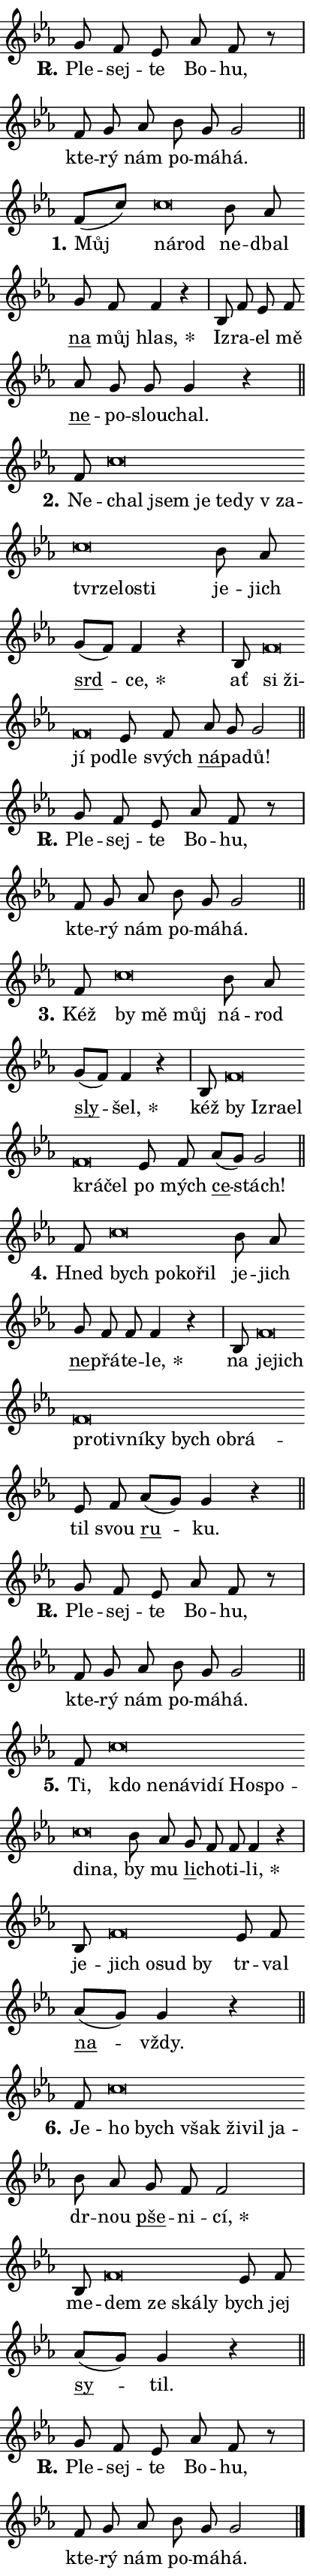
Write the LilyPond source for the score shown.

\version "2.24.0"
\header { tagline = "" }
\paper {
  indent = 0\cm
  top-margin = 0\cm
  right-margin = 0.13\cm % to fit lyric hyphens
  bottom-margin = 0\cm
  left-margin = 0\cm
  paper-width = 7\cm
  page-breaking = #ly:one-page-breaking
  system-system-spacing.basic-distance = #11
  score-system-spacing.basic-distance = #11
  ragged-last = ##f
}


%% Author: Thomas Morley
%% https://lists.gnu.org/archive/html/lilypond-user/2020-05/msg00002.html
#(define (line-position grob)
"Returns position of @var[grob} in current system:
   @code{'start}, if at first time-step
   @code{'end}, if at last time-step
   @code{'middle} otherwise
"
  (let* ((col (ly:item-get-column grob))
         (ln (ly:grob-object col 'left-neighbor))
         (rn (ly:grob-object col 'right-neighbor))
         (col-to-check-left (if (ly:grob? ln) ln col))
         (col-to-check-right (if (ly:grob? rn) rn col))
         (break-dir-left
           (and
             (ly:grob-property col-to-check-left 'non-musical #f)
             (ly:item-break-dir col-to-check-left)))
         (break-dir-right
           (and
             (ly:grob-property col-to-check-right 'non-musical #f)
             (ly:item-break-dir col-to-check-right))))
        (cond ((eqv? 1 break-dir-left) 'start)
              ((eqv? -1 break-dir-right) 'end)
              (else 'middle))))

#(define (tranparent-at-line-position vctor)
  (lambda (grob)
  "Relying on @code{line-position} select the relevant enry from @var{vctor}.
Used to determine transparency,"
    (case (line-position grob)
      ((end) (not (vector-ref vctor 0)))
      ((middle) (not (vector-ref vctor 1)))
      ((start) (not (vector-ref vctor 2))))))

noteHeadBreakVisibility =
#(define-music-function (break-visibility)(vector?)
"Makes @code{NoteHead}s transparent relying on @var{break-visibility}"
#{
  \override NoteHead.transparent =
    #(tranparent-at-line-position break-visibility)
#})

#(define delete-ledgers-for-transparent-note-heads
  (lambda (grob)
    "Reads whether a @code{NoteHead} is transparent.
If so this @code{NoteHead} is removed from @code{'note-heads} from
@var{grob}, which is supposed to be @code{LedgerLineSpanner}.
As a result ledgers are not printed for this @code{NoteHead}"
    (let* ((nhds-array (ly:grob-object grob 'note-heads))
           (nhds-list
             (if (ly:grob-array? nhds-array)
                 (ly:grob-array->list nhds-array)
                 '()))
           ;; Relies on the transparent-property being done before
           ;; Staff.LedgerLineSpanner.after-line-breaking is executed.
           ;; This is fragile ...
           (to-keep
             (remove
               (lambda (nhd)
                 (ly:grob-property nhd 'transparent #f))
               nhds-list)))
      ;; TODO find a better method to iterate over grob-arrays, similiar
      ;; to filter/remove etc for lists
      ;; For now rebuilt from scratch
      (set! (ly:grob-object grob 'note-heads)  '())
      (for-each
        (lambda (nhd)
          (ly:pointer-group-interface::add-grob grob 'note-heads nhd))
        to-keep))))

squashNotes = {
  \override NoteHead.X-extent = #'(-0.2 . 0.2)
  \override NoteHead.Y-extent = #'(-0.75 . 0)
  \override NoteHead.stencil =
    #(lambda (grob)
       (let ((pos (ly:grob-property grob 'staff-position)))
         (begin
           (if (< pos -7) (display "ERROR: Lower brevis then expected\n") (display "OK: Expected brevis position\n"))
           (if (<= pos -6) ly:text-interface::print ly:note-head::print))))
}
unSquashNotes = {
  \revert NoteHead.X-extent
  \revert NoteHead.Y-extent
  \revert NoteHead.stencil
}

hideNotes = \noteHeadBreakVisibility #begin-of-line-visible
unHideNotes = \noteHeadBreakVisibility #all-visible

% work-around for resetting accidentals
% https://lilypond.org/doc/v2.23/Documentation/notation/displaying-rhythms#unmetered-music
cadenzaMeasure = {
  \cadenzaOff
  \partial 1024 s1024
  \cadenzaOn
}

#(define-markup-command (accent layout props text) (markup?)
  "Underline accented syllable"
  (interpret-markup layout props
    #{\markup \override #'(offset . 4.3) \underline { #text }#}))

responsum = \markup \concat {
  "R" \hspace #-1.05 \path #0.1 #'((moveto 0 0.07) (lineto 0.9 0.8)) \hspace #0.05 "."
}

spaceSize = #0.6828661417322834 % exact space size for TeX Gyre Schola

\layout {
  \context {
    \Staff
    \remove "Time_signature_engraver"
    \override LedgerLineSpanner.after-line-breaking = #delete-ledgers-for-transparent-note-heads
  }
  \context {
    \Lyrics {
      \override LyricSpace.minimum-distance = \spaceSize
      \override LyricText.font-name = #"TeX Gyre Schola"
      \override LyricText.font-size = 1
      \override StanzaNumber.font-name = #"TeX Gyre Schola Bold"
      \override StanzaNumber.font-size = 1
    }
  }
  \context {
    \Score 
    \override NoteHead.text =
      #(lambda (grob) 
        (let ((pos (ly:grob-property grob 'staff-position)))
          #{\markup {
            \combine
              \halign #-0.55 \raise #(if (= pos -6) 0 0.5) \override #'(thickness . 2) \draw-line #'(3.2 . 0)
              \musicglyph "noteheads.sM1"
          }#}))
  }
}

% magnetic-lyrics.ily
%
%   written by
%     Jean Abou Samra <jean@abou-samra.fr>
%     Werner Lemberg <wl@gnu.org>
%
%   adapted by
%     Jiri Hon <jiri.hon@gmail.com>
%
% Version 2022-Apr-15

% https://www.mail-archive.com/lilypond-user@gnu.org/msg149350.html

#(define (Left_hyphen_pointer_engraver context)
   "Collect syllable-hyphen-syllable occurrences in lyrics and store
them in properties.  This engraver only looks to the left.  For
example, if the lyrics input is @code{foo -- bar}, it does the
following.

@itemize @bullet
@item
Set the @code{text} property of the @code{LyricHyphen} grob between
@q{foo} and @q{bar} to @code{foo}.

@item
Set the @code{left-hyphen} property of the @code{LyricText} grob with
text @q{foo} to the @code{LyricHyphen} grob between @q{foo} and
@q{bar}.
@end itemize

Use this auxiliary engraver in combination with the
@code{lyric-@/text::@/apply-@/magnetic-@/offset!} hook."
   (let ((hyphen #f)
         (text #f))
     (make-engraver
      (acknowledgers
       ((lyric-syllable-interface engraver grob source-engraver)
        (set! text grob)))
      (end-acknowledgers
       ((lyric-hyphen-interface engraver grob source-engraver)
        ;(when (not (grob::has-interface grob 'lyric-space-interface))
          (set! hyphen grob)));)
      ((stop-translation-timestep engraver)
       (when (and text hyphen)
         (ly:grob-set-object! text 'left-hyphen hyphen))
       (set! text #f)
       (set! hyphen #f)))))

#(define (lyric-text::apply-magnetic-offset! grob)
   "If the space between two syllables is less than the value in
property @code{LyricText@/.details@/.squash-threshold}, move the right
syllable to the left so that it gets concatenated with the left
syllable.

Use this function as a hook for
@code{LyricText@/.after-@/line-@/breaking} if the
@code{Left_@/hyphen_@/pointer_@/engraver} is active."
   (let ((hyphen (ly:grob-object grob 'left-hyphen #f)))
     (when hyphen
       (let ((left-text (ly:spanner-bound hyphen LEFT)))
         (when (grob::has-interface left-text 'lyric-syllable-interface)
           (let* ((common (ly:grob-common-refpoint grob left-text X))
                  (this-x-ext (ly:grob-extent grob common X))
                  (left-x-ext
                   (begin
                     ;; Trigger magnetism for left-text.
                     (ly:grob-property left-text 'after-line-breaking)
                     (ly:grob-extent left-text common X)))
                  ;; `delta` is the gap width between two syllables.
                  (delta (- (interval-start this-x-ext)
                            (interval-end left-x-ext)))
                  (details (ly:grob-property grob 'details))
                  (threshold (assoc-get 'squash-threshold details 0.2)))
             (when (< delta threshold)
               (let* (;; We have to manipulate the input text so that
                      ;; ligatures crossing syllable boundaries are not
                      ;; disabled.  For languages based on the Latin
                      ;; script this is essentially a beautification.
                      ;; However, for non-Western scripts it can be a
                      ;; necessity.
                      (lt (ly:grob-property left-text 'text))
                      (rt (ly:grob-property grob 'text))
                      (is-space (grob::has-interface hyphen 'lyric-space-interface))
                      (space (if is-space " " ""))
                      (extra-delta (if is-space spaceSize 0))
                      ;; Append new syllable.
                      (ltrt-space (if (and (string? lt) (string? rt))
                                (string-append lt space rt)
                                (make-concat-markup (list lt space rt))))
                      ;; Right-align `ltrt` to the right side.
                      (ltrt-space-markup (grob-interpret-markup
                               grob
                               (make-translate-markup
                                (cons (interval-length this-x-ext) 0)
                                (make-right-align-markup ltrt-space)))))
                 (begin
                   ;; Don't print `left-text`.
                   (ly:grob-set-property! left-text 'stencil #f)
                   ;; Set text and stencil (which holds all collected
                   ;; syllables so far) and shift it to the left.
                   (ly:grob-set-property! grob 'text ltrt-space)
                   (ly:grob-set-property! grob 'stencil ltrt-space-markup)
                   (ly:grob-translate-axis! grob (- (- delta extra-delta)) X))))))))))


#(define (lyric-hyphen::displace-bounds-first grob)
   ;; Make very sure this callback isn't triggered too early.
   (let ((left (ly:spanner-bound grob LEFT))
         (right (ly:spanner-bound grob RIGHT)))
     (ly:grob-property left 'after-line-breaking)
     (ly:grob-property right 'after-line-breaking)
     (ly:lyric-hyphen::print grob)))

squashThreshold = #0.4

\layout {
  \context {
    \Lyrics
    \consists #Left_hyphen_pointer_engraver
    \override LyricText.after-line-breaking =
      #lyric-text::apply-magnetic-offset!
    \override LyricHyphen.stencil = #lyric-hyphen::displace-bounds-first
    \override LyricText.details.squash-threshold = \squashThreshold
    \override LyricHyphen.minimum-distance = 0
    \override LyricHyphen.minimum-length = \squashThreshold
  }
}

squashText = \override LyricText.details.squash-threshold = 9999
unSquashText = \override LyricText.details.squash-threshold = \squashThreshold

leftText = \override LyricText.self-alignment-X = #LEFT
unLeftText = \revert LyricText.self-alignment-X

starOffset = #(lambda (grob) 
                (let ((x_offset (ly:self-alignment-interface::aligned-on-x-parent grob)))
                  (if (= x_offset 0) 0 (+ x_offset 1.2))))

star = #(define-music-function (syllable)(string?)
"Append star separator at the end of a syllable"
#{
  \once \override LyricText.X-offset = #starOffset
  \lyricmode { \markup {
    #syllable
    \override #'((font-name . "TeX Gyre Schola Bold")) \hspace #0.2 \lower #0.65 \larger "*"
  } }
#})

starAccent = #(define-music-function (syllable)(string?)
"Append star separator at the end of a syllable and make accent"
#{
  \once \override LyricText.X-offset = #starOffset
  \lyricmode { \markup {
    \accent #syllable
    \override #'((font-name . "TeX Gyre Schola Bold")) \hspace #0.2 \lower #0.65 \larger "*"
  } }
#})

breath = #(define-music-function (syllable)(string?)
"Append breathing indicator at the end of a syllable"
#{
  \lyricmode { \markup { #syllable "+" } }
#})

optionalBreath = #(define-music-function (syllable)(string?)
"Append optional breathing indicator at the end of a syllable"
#{
  \lyricmode { \markup { #syllable "(+)" } }
#})


\score {
    <<
        \new Voice = "melody" { \cadenzaOn \key es \major \relative { g'8 f es as f r \cadenzaMeasure \bar "|" f g as \bar "" bes g g2 \cadenzaMeasure \bar "||" \break } }
        \new Lyrics \lyricsto "melody" { \lyricmode { \set stanza = \responsum
Ple -- sej -- te Bo -- hu, kte -- rý nám po -- má -- há. } }
    >>
    \layout {}
}

\score {
    <<
        \new Voice = "melody" { \cadenzaOn \key es \major \relative { f'8[( c')] \squashNotes c\breve*1/16 \hideNotes \breve*1/16 \bar "" \unHideNotes \unSquashNotes bes8 as \bar "" g f f4 r \cadenzaMeasure \bar "|" bes,8 f'8 es8 f \bar "" as g g g4 r \cadenzaMeasure \bar "||" \break } }
        \new Lyrics \lyricsto "melody" { \lyricmode { \set stanza = "1."
Můj \leftText ná -- \squashText rod \unLeftText \unSquashText ne -- dbal \markup \accent na můj \star hlas, Iz -- ra -- el mě \markup \accent ne -- po -- slou -- chal. } }
    >>
    \layout {}
}

\score {
    <<
        \new Voice = "melody" { \cadenzaOn \key es \major \relative { f'8 \squashNotes c'\breve*1/16 \hideNotes \breve*1/16 \bar "" \breve*1/16 \bar "" \breve*1/16 \bar "" \breve*1/16 \bar "" \breve*1/16 \bar "" \breve*1/16 \bar "" \breve*1/16 \bar "" \breve*1/16 \breve*1/16 \bar "" \unHideNotes \unSquashNotes bes8 as \bar "" g[( f)] f4 r \cadenzaMeasure \bar "|" bes,8 \squashNotes f'\breve*1/16 \hideNotes \breve*1/16 \bar "" \breve*1/16 \breve*1/16 \bar "" \unHideNotes \unSquashNotes es8 f \bar "" as g g2 \cadenzaMeasure \bar "||" \break } }
        \new Lyrics \lyricsto "melody" { \lyricmode { \set stanza = "2."
Ne -- \leftText chal \squashText jsem je te -- dy "v za" -- tvr -- ze -- lo -- sti \unLeftText \unSquashText je -- jich \markup \accent srd -- \star ce, ať \leftText si \squashText ži -- jí po -- \unLeftText \unSquashText dle svých \markup \accent ná -- pa -- dů! } }
    >>
    \layout {}
}

\score {
    <<
        \new Voice = "melody" { \cadenzaOn \key es \major \relative { g'8 f es as f r \cadenzaMeasure \bar "|" f g as \bar "" bes g g2 \cadenzaMeasure \bar "||" \break } }
        \new Lyrics \lyricsto "melody" { \lyricmode { \set stanza = \responsum
Ple -- sej -- te Bo -- hu, kte -- rý nám po -- má -- há. } }
    >>
    \layout {}
}

\score {
    <<
        \new Voice = "melody" { \cadenzaOn \key es \major \relative { f'8 \squashNotes c'\breve*1/16 \hideNotes \breve*1/16 \breve*1/16 \bar "" \unHideNotes \unSquashNotes bes8 as \bar "" g[( f)] f4 r \cadenzaMeasure \bar "|" bes,8 \squashNotes f'\breve*1/16 \hideNotes \breve*1/16 \bar "" \breve*1/16 \bar "" \breve*1/16 \bar "" \breve*1/16 \breve*1/16 \bar "" \unHideNotes \unSquashNotes es8 f \bar "" as[( g)] g2 \cadenzaMeasure \bar "||" \break } }
        \new Lyrics \lyricsto "melody" { \lyricmode { \set stanza = "3."
Kéž \leftText by \squashText mě můj \unLeftText \unSquashText ná -- rod \markup \accent sly -- \star šel, kéž \leftText by \squashText Iz -- ra -- el krá -- čel \unLeftText \unSquashText po mých \markup \accent ce -- stách! } }
    >>
    \layout {}
}

\score {
    <<
        \new Voice = "melody" { \cadenzaOn \key es \major \relative { f'8 \squashNotes c'\breve*1/16 \hideNotes \breve*1/16 \bar "" \breve*1/16 \breve*1/16 \bar "" \unHideNotes \unSquashNotes bes8 as \bar "" g f f f4 r \cadenzaMeasure \bar "|" bes,8 \squashNotes f'\breve*1/16 \hideNotes \breve*1/16 \bar "" \breve*1/16 \bar "" \breve*1/16 \bar "" \breve*1/16 \bar "" \breve*1/16 \bar "" \breve*1/16 \bar "" \breve*1/16 \breve*1/16 \bar "" \unHideNotes \unSquashNotes es8 f \bar "" as[( g)] g4 r \cadenzaMeasure \bar "||" \break } }
        \new Lyrics \lyricsto "melody" { \lyricmode { \set stanza = "4."
Hned \leftText bych \squashText po -- ko -- řil \unLeftText \unSquashText je -- jich \markup \accent ne -- přá -- te -- \star le, na \leftText je -- \squashText jich pro -- tiv -- ní -- ky bych ob -- rá -- \unLeftText \unSquashText til svou \markup \accent ru -- ku. } }
    >>
    \layout {}
}

\score {
    <<
        \new Voice = "melody" { \cadenzaOn \key es \major \relative { g'8 f es as f r \cadenzaMeasure \bar "|" f g as \bar "" bes g g2 \cadenzaMeasure \bar "||" \break } }
        \new Lyrics \lyricsto "melody" { \lyricmode { \set stanza = \responsum
Ple -- sej -- te Bo -- hu, kte -- rý nám po -- má -- há. } }
    >>
    \layout {}
}

\score {
    <<
        \new Voice = "melody" { \cadenzaOn \key es \major \relative { f'8 \squashNotes c'\breve*1/16 \hideNotes \breve*1/16 \bar "" \breve*1/16 \bar "" \breve*1/16 \bar "" \breve*1/16 \bar "" \breve*1/16 \bar "" \breve*1/16 \bar "" \breve*1/16 \breve*1/16 \bar "" \unHideNotes \unSquashNotes bes8 as \bar "" g f f f4 r \cadenzaMeasure \bar "|" bes,8 \squashNotes f'\breve*1/16 \hideNotes \breve*1/16 \bar "" \breve*1/16 \breve*1/16 \bar "" \unHideNotes \unSquashNotes es8 f \bar "" as[( g)] g4 r \cadenzaMeasure \bar "||" \break } }
        \new Lyrics \lyricsto "melody" { \lyricmode { \set stanza = "5."
Ti, \leftText kdo \squashText ne -- ná -- vi -- dí Ho -- spo -- di -- na, \unLeftText \unSquashText by mu \markup \accent li -- cho -- ti -- \star li, je -- \leftText jich \squashText o -- sud by \unLeftText \unSquashText tr -- val \markup \accent na -- vždy. } }
    >>
    \layout {}
}

\score {
    <<
        \new Voice = "melody" { \cadenzaOn \key es \major \relative { f'8 \squashNotes c'\breve*1/16 \hideNotes \breve*1/16 \bar "" \breve*1/16 \bar "" \breve*1/16 \bar "" \breve*1/16 \breve*1/16 \bar "" \unHideNotes \unSquashNotes bes8 as \bar "" g f f2 \cadenzaMeasure \bar "|" bes,8 \squashNotes f'\breve*1/16 \hideNotes \breve*1/16 \bar "" \breve*1/16 \breve*1/16 \bar "" \unHideNotes \unSquashNotes es8 f \bar "" as[( g)] g4 r \cadenzaMeasure \bar "||" \break } }
        \new Lyrics \lyricsto "melody" { \lyricmode { \set stanza = "6."
Je -- \leftText ho \squashText bych však ži -- vil ja -- \unLeftText \unSquashText dr -- nou \markup \accent pše -- ni -- \star cí, me -- \leftText dem \squashText ze ská -- ly \unLeftText \unSquashText bych jej \markup \accent sy -- til. } }
    >>
    \layout {}
}

\score {
    <<
        \new Voice = "melody" { \cadenzaOn \key es \major \relative { g'8 f es as f r \cadenzaMeasure \bar "|" f g as \bar "" bes g g2 \cadenzaMeasure \bar "||" \break } \bar "|." }
        \new Lyrics \lyricsto "melody" { \lyricmode { \set stanza = \responsum
Ple -- sej -- te Bo -- hu, kte -- rý nám po -- má -- há. } }
    >>
    \layout {}
}
